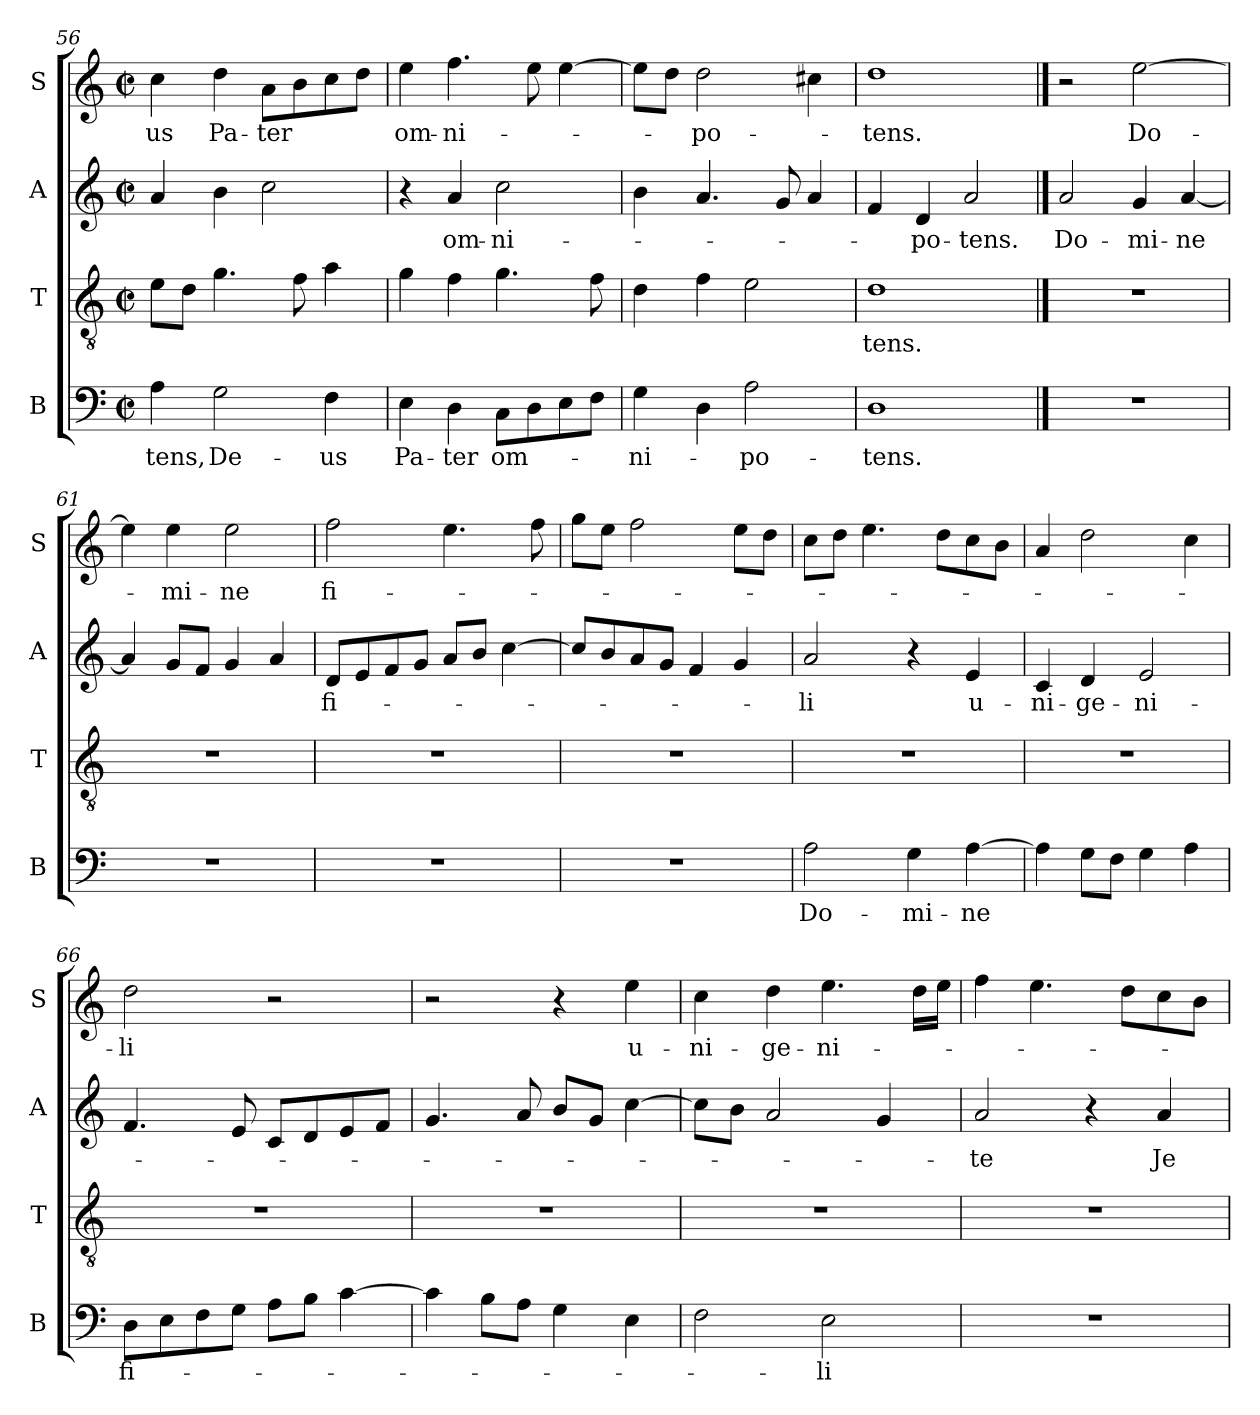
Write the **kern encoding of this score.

**kern	**text	**kern	**text	**kern	**text	**kern	**text
*part4	*part4	*part3	*part3	*part2	*part2	*part1	*part1
*staff4	*staff4	*staff3	*staff3	*staff2	*staff2	*staff1	*staff1
*I"B	*	*I"T	*	*I"A	*	*I"S	*
*I'B	*	*I'T	*	*I'A	*	*I'S	*
*clefF4	*	*clefGv2	*	*clefG2	*	*clefG2	*
*k[]	*	*k[]	*	*k[]	*	*k[]	*
*M2/2	*	*M2/2	*	*M2/2	*	*M2/2	*
*met(c|)	*	*met(c|)	*	*met(c|)	*	*met(c|)	*
=56	=56	=56	=56	=56	=56	=56	=56
!	!LO:LY:b	!	!	!	!	!	!LO:LY:b
4A\	-tens,	8e\L	.	4a/	.	4cc\	-us
.	.	8d\J	.	.	.	.	.
!	!LO:LY:b	!	!	!	!	!	!LO:LY:b
2G\	De-	4.g\	.	4b\	.	4dd\	Pa-
!	!	!	!	!	!	!	!LO:LY:b
.	.	.	.	2cc\	.	8a\L	-ter
.	.	8f\	.	.	.	8b\	.
!	!LO:LY:b	!	!	!	!	!	!
4F\	-us	4a\	.	.	.	8cc\	.
.	.	.	.	.	.	8dd\J	.
=57	=57	=57	=57	=57	=57	=57	=57
!	!LO:LY:b	!	!LO:LY:b	!	!	!	!LO:LY:b
4E\	Pa-	4g\	--	4r	.	4ee\	om-
!	!LO:LY:b	!	!	!	!LO:LY:b	!	!LO:LY:b
4D\	-ter	4f\	.	4a/	om-	4.ff\	-ni-
!	!LO:LY:b	!	!	!	!LO:LY:b	!	!
8C\L	om-	4.g\	.	2cc\	ni-	.	.
8D\	.	.	.	.	.	8ee\	.
8E\	.	.	.	.	.	[4ee\	.
8F\J	.	8f\	.	.	.	.	.
=58	=58	=58	=58	=58	=58	=58	=58
*	*	*	*	*	*	*MM88	*
!	!LO:LY:b	!	!	!	!	!	!
4G\	-ni-	4d\	.	4b\	.	8ee\L]	.
.	.	.	.	.	.	8dd\J	.
!	!	!	!	!	!	!	!LO:LY:b
4D\	.	4f\	.	4.a/	.	2dd\	-po-
!	!LO:LY:b	!	!	!	!	!	!
2A\	-po-	2e\	.	.	.	.	.
.	.	.	.	8g/	.	.	.
.	.	.	.	4a/	.	4cc#X\	.
=59	=59	=59	=59	=59	=59	=59	=59
!	!LO:LY:b	!	!LO:LY:b	!	!	!	!LO:LY:b
1D	-tens.	1d	-tens.	4f/	.	1dd	-tens.
!	!	!	!	!	!LO:LY:b	!	!
.	.	.	.	4d/	-po-	.	.
!	!	!	!	!	!LO:LY:b	!	!
.	.	.	.	2a/	-tens.	.	.
==60	==60	==60	==60	==60	==60	==60	==60
*	*	*	*	*	*	*MM96	*
!	!	!	!	!	!LO:LY:b	!	!
1r	.	1r	.	2a/	Do-	2r	.
!	!	!	!	!	!LO:LY:b	!	!LO:LY:b
.	.	.	.	4g/	-mi-	[2ee\	Do-
!	!	!	!	!	!LO:LY:b	!	!
.	.	.	.	[4a/	-ne	.	.
=61	=61	=61	=61	=61	=61	=61	=61
1r	.	1r	.	4a/]	.	4ee\]	.
!	!	!	!	!	!	!	!LO:LY:b
.	.	.	.	8g/L	.	4ee\	-mi-
.	.	.	.	8f/J	.	.	.
!	!	!	!	!	!	!	!LO:LY:b
.	.	.	.	4g/	.	2ee\	-ne
.	.	.	.	4a/	.	.	.
=62	=62	=62	=62	=62	=62	=62	=62
!	!	!	!	!	!LO:LY:b	!	!LO:LY:b
1r	.	1r	.	8d/L	fi-	2ff\	fi-
.	.	.	.	8e/	.	.	.
.	.	.	.	8f/	.	.	.
.	.	.	.	8g/J	.	.	.
.	.	.	.	8a/L	.	4.ee\	.
.	.	.	.	8b/J	.	.	.
.	.	.	.	[4cc\	.	.	.
.	.	.	.	.	.	8ff\	.
=63	=63	=63	=63	=63	=63	=63	=63
1r	.	1r	.	8cc/L]	.	8gg\L	.
.	.	.	.	8b/	.	8ee\J	.
.	.	.	.	8a/	.	2ff\	.
.	.	.	.	8g/J	.	.	.
.	.	.	.	4f/	.	.	.
.	.	.	.	4g/	.	8ee\L	.
.	.	.	.	.	.	8dd\J	.
=64	=64	=64	=64	=64	=64	=64	=64
!	!LO:LY:b	!	!	!	!LO:LY:b	!	!
2A\	Do-	1r	.	2a/	-li	8cc\L	.
.	.	.	.	.	.	8dd\J	.
.	.	.	.	.	.	4.ee\	.
!	!LO:LY:b	!	!	!	!	!	!
4G\	-mi-	.	.	4r	.	.	.
.	.	.	.	.	.	8dd\L	.
!	!LO:LY:b	!	!	!	!LO:LY:b	!	!
[4A\	-ne	.	.	4e/	u-	8cc\	.
.	.	.	.	.	.	8b\J	.
=65	=65	=65	=65	=65	=65	=65	=65
!	!	!	!	!	!LO:LY:b	!	!
4A\]	.	1r	.	4c/	-ni-	4a/	.
!	!	!	!	!	!LO:LY:b	!	!
8G\L	.	.	.	4d/	-ge-	2dd\	.
8F\J	.	.	.	.	.	.	.
!	!	!	!	!	!LO:LY:b	!	!
4G\	.	.	.	2e/	-ni-	.	.
4A\	.	.	.	.	.	4cc\	.
=66	=66	=66	=66	=66	=66	=66	=66
!	!LO:LY:b	!	!	!	!	!	!LO:LY:b
8D\L	fi-	1r	.	4.f/	.	2dd\	-li
8E\	.	.	.	.	.	.	.
8F\	.	.	.	.	.	.	.
8G\J	.	.	.	8e/	.	.	.
8A\L	.	.	.	8c/L	.	2r	.
8B\J	.	.	.	8d/	.	.	.
[4c\	.	.	.	8e/	.	.	.
.	.	.	.	8f/J	.	.	.
=67	=67	=67	=67	=67	=67	=67	=67
4c\]	.	1r	.	4.g/	.	2r	.
8B\L	.	.	.	.	.	.	.
8A\J	.	.	.	8a/	.	.	.
4G\	.	.	.	8b/L	.	4r	.
.	.	.	.	8g/J	.	.	.
!	!	!	!	!	!	!	!LO:LY:b
4E\	.	.	.	[4cc\	.	4ee\	u-
=68	=68	=68	=68	=68	=68	=68	=68
!	!	!	!	!	!	!	!LO:LY:b
2F\	.	1r	.	8cc\L]	.	4cc\	-ni-
.	.	.	.	8b\J	.	.	.
!	!	!	!	!	!	!	!LO:LY:b
.	.	.	.	2a/	.	4dd\	-ge-
!	!LO:LY:b	!	!	!	!	!	!LO:LY:b
2E\	-li	.	.	.	.	4.ee\	-ni-
.	.	.	.	4g/	.	.	.
.	.	.	.	.	.	16dd\LL	.
.	.	.	.	.	.	16ee\JJ	.
=69	=69	=69	=69	=69	=69	=69	=69
!	!	!	!	!	!LO:LY:b	!	!
1r	.	1r	.	2a/	-te	4ff\	.
.	.	.	.	.	.	4.ee\	.
.	.	.	.	4r	.	.	.
.	.	.	.	.	.	8dd\L	.
!	!	!	!	!	!LO:LY:b	!	!
.	.	.	.	4a/	Je-	8cc\	.
.	.	.	.	.	.	8b\J	.
=	=	=	=	=	=	=	=
*-	*-	*-	*-	*-	*-	*-	*-
